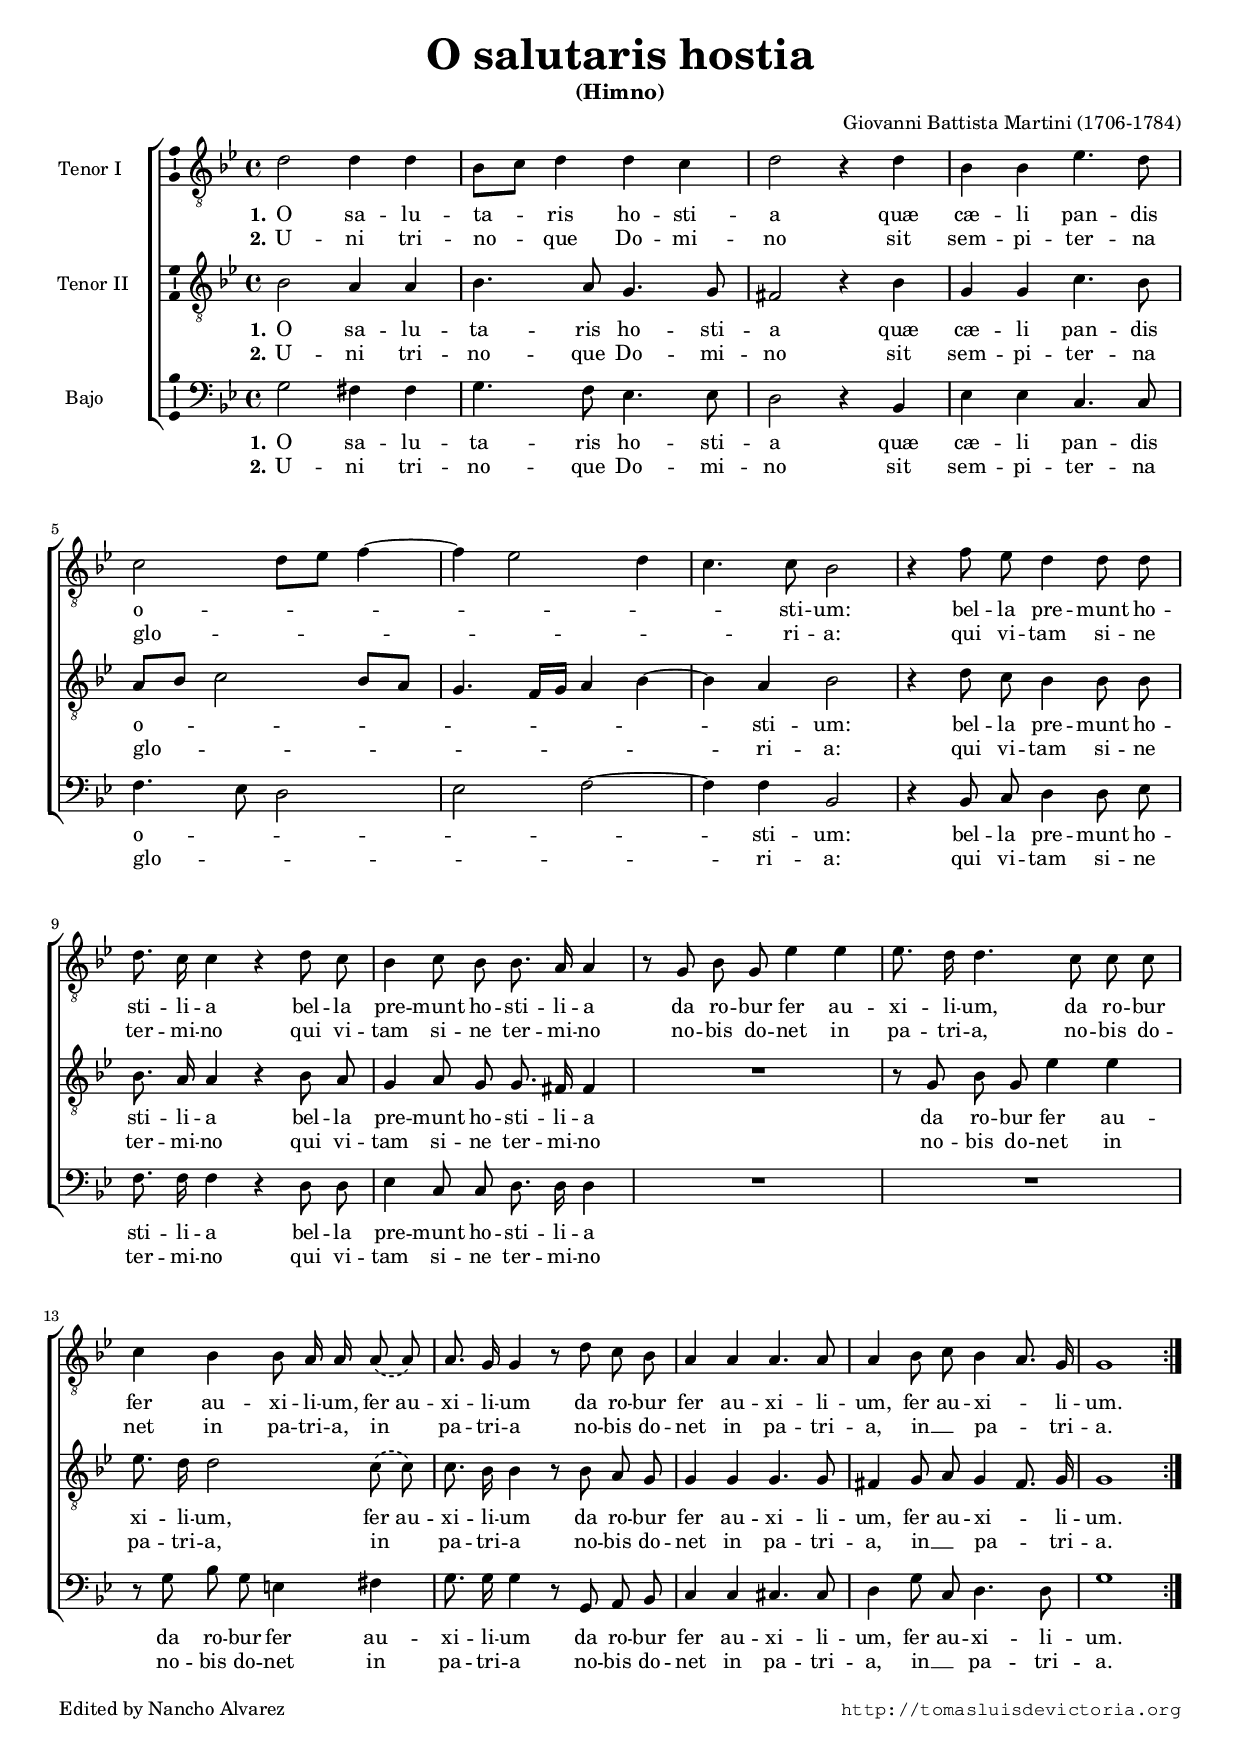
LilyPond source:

\version "2.18.0"

#(set-default-paper-size "a4")
#(set-global-staff-size 16.5)
#(ly:set-option 'point-and-click #f)
%mobile -s17 -i2.0

italicas=\override LyricText.font-shape = #'italic
rectas=\override LyricText.font-shape = #'upright
ss=\once \set suggestAccidentals = ##t
mtempo={\tempo 4 = 76}
mtempob={\tempo 4 = 38}


htitle="O salutaris hostia"
hcomposer="Martini"

% tengo 2 fuentes con matices distintos. Los borro todos.

\header {
	title=\markup{\fontsize #3 "O salutaris hostia"}
	subtitle="(Himno)"
	%subsubtitle=\markup{\column{" "}}
	composer="Giovanni Battista Martini (1706-1784)"
        pdfauthor=\composer
	%opus="(-)"
	%poet=\markup{}
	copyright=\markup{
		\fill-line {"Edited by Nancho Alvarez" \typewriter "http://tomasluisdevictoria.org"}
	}
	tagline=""
}

global={\key bes \major \time 4/4 \skip 1*17 \bar ":|."
}

% seguramente el original tiene solo un bemol en la armadura y el mi bemol es accidental.

altus=\relative c'{
	%\override Score.MetronomeMark.X-offset = #11
        %\override Score.MetronomeMark.padding = #2
	%\tempo \markup{"(Andante sostenuto)"}
        d2 d4 d 
        bes8[ c] d4 d c
        d2 r4 d 
        bes bes ees4. d8
        c2 d8[ ees] f4 ~
        f4 ees2 d4
        c4. c8 bes2
        r4 f'8 ees d4 d8 d
        d8. c16 c4 r d8 c
        bes4 c8 bes bes8. a16 a4
        r8 g bes g ees'4 ees
        ees8. d16 d4. c8 c c
        \phrasingSlurDashed
        c4 bes bes8 a16 a a8\( a\)
        a8 .g16 g4 r8 d' c bes
        a4 a a4. a8
        a4 bes8 c bes4 a8. g16
        g1
}

tenor=\relative c'{
	bes2 a4 a
        bes4. a8 g4. g8
        fis2 r4 bes
        g g c4. bes8
        a8[ bes] c2 bes8[ a]
        g4. f16[ g] a4 bes ~
        bes a bes2
        r4 d8 c bes4 bes8 bes
        bes8. a16 a4 r4 bes8 a
        g4 a8 g g8. fis16 fis4
        R1
        r8 g bes g ees'4 ees
        \phrasingSlurDashed
        ees8. d16 d2 c8\( c\)
        c8. bes16 bes4 r8 bes8 a g
        g4 g g4. g8
        fis4 g8 a g4 fis8. g16
        g1
}

bassus=\relative c'{
	g2 fis4 fis
        g4. f8 ees4. ees8
        d2 r4 bes
        ees4 ees c4. c8
        f4. ees8 d2
        ees f ~
        f4 f bes,2
        r4 bes8 c d4 d8 ees
        f8. f16 f4 r4 d8 d
        ees4 c8 c d8. d16 d4
        R1*2
        r8 g bes g e4 fis
        g8. g16 g4 r8 g, a bes
        c4 c cis4. cis8
        d4 g8 c, d4. d8 
        g1 
}

textoaltus=\lyricmode{
\set stanza = "1."
O sa -- lu -- ta -- ris ho -- sti -- a
quæ cæ -- li pan -- dis o -- _ _ _ _ _ sti -- um:
bel -- la pre -- munt ho -- sti -- li -- a 
bel -- la pre -- munt ho -- sti -- li -- a 
da ro -- bur fer au -- xi -- li -- um,
da ro -- bur fer au -- xi -- li -- um,
fer au -- xi -- li -- um
da ro -- bur fer au -- xi -- li -- um,
fer au -- xi -- _ li -- um.
}

textotenor=\lyricmode{
\set stanza = "1."
O sa -- lu -- ta -- ris ho -- sti -- a
quæ cæ -- li pan -- dis o -- _ _ _ _ _ _ sti -- um:
bel -- la pre -- munt ho -- sti -- li -- a 
bel -- la pre -- munt ho -- sti -- li -- a 
da ro -- bur fer au -- xi -- li -- um,
fer au -- xi -- li -- um
da ro -- bur fer au -- xi -- li -- um,
fer au -- xi -- _ li -- um.
}

textobassus=\lyricmode{
\set stanza = "1."
O sa -- lu -- ta -- ris ho -- sti -- a
quæ cæ -- li pan -- dis o -- _ _ _ _ sti -- um:
bel -- la pre -- munt ho -- sti -- li -- a 
bel -- la pre -- munt ho -- sti -- li -- a 
da ro -- bur fer au -- xi -- li -- um
da ro -- bur fer au -- xi -- li -- um,
fer au -- xi -- li -- um.
}

textoaltusb=\lyricmode{
\set stanza = "2."
U -- ni tri -- no -- que Do -- mi -- no
sit sem -- pi -- ter -- na glo -- _ _ _ _ _ ri -- a:
qui vi -- tam si -- ne ter -- mi -- no
qui vi -- tam si -- ne ter -- mi -- no
no -- bis do -- net in pa -- tri -- a,
no -- bis do -- net in pa -- tri -- a,
in _ pa -- tri -- a
no -- bis do -- net in pa -- tri -- a,
in __ _ pa -- _ tri -- a.
}

textotenorb=\lyricmode{
\set stanza = "2."
U -- ni tri -- no -- que Do -- mi -- no
sit sem -- pi -- ter -- na glo -- _ _ _ _ _ _ ri -- a:
qui vi -- tam si -- ne ter -- mi -- no
qui vi -- tam si -- ne ter -- mi -- no
no -- bis do -- net in pa -- tri -- a,
in _ pa -- tri -- a
no -- bis do -- net in pa -- tri -- a,
in __ _ pa -- _ tri -- a.
}

textobassusb=\lyricmode{
\set stanza = "2."
U -- ni tri -- no -- que Do -- mi -- no
sit sem -- pi -- ter -- na glo -- _ _ _ _ ri -- a:
qui vi -- tam si -- ne ter -- mi -- no
qui vi -- tam si -- ne ter -- mi -- no
no -- bis do -- net in pa -- tri -- a
no -- bis do -- net in pa -- tri -- a,
in __ _ pa -- tri -- a.
}



\score {\transpose c' c'{
\new ChoirStaff<<


	\new Staff <<\global
	\new Voice="v2" {
		\set Staff.instrumentName="Tenor I  "
		\clef "G_8"
		\altus }
	\new Lyrics \lyricsto "v2" {\textoaltus }
        \new Lyrics \lyricsto "v2" {\textoaltusb }
	>>
	
	\new Staff <<\global
	\new Voice="v3" {
		\set Staff.instrumentName="Tenor II "
		\clef "G_8"
		\tenor }
	\new Lyrics \lyricsto "v3" {\textotenor }
        \new Lyrics \lyricsto "v3" {\textotenorb }
	>>

	\new Staff <<\global
	\new Voice="v4" {
		\set Staff.instrumentName="Bajo    "
		\clef "bass"
		\bassus }
	\new Lyrics \lyricsto "v4" {\textobassus }
        \new Lyrics \lyricsto "v4" {\textobassusb }
	>>
	
>>

	} % transpose

\layout{ 
	\context {\Lyrics 
		\override VerticalAxisGroup.staff-affinity = #UP
		\override VerticalAxisGroup.nonstaff-relatedstaff-spacing =
			#'((basic-distance . 0) (minimum-distance . 0) (padding . 1))
		%\override LyricText.font-size = #1.2
		\override LyricHyphen.minimum-distance = #0.5
	}
	\context {\Score 
		tempoHideNote = ##t
		\override BarNumber.padding = #2 
	}
	\context {\Voice 
		%melismaBusyProperties = #'()
		autoBeaming = ##f
	}
	\context {\Staff 
                %\RemoveEmptyStaves
                %\override VerticalAxisGroup.remove-first = ##t
		\override VerticalAxisGroup.staff-staff-spacing =
			#'((basic-distance . 11) (minimum-distance . 0) (padding . 1))
		\consists Ambitus_engraver 
		\override LigatureBracket.padding = #1
	}
}

%\midi { \mtempo }

}


\paper{
	evenHeaderMarkup=\markup  \fill-line { \fromproperty #'page:page-number-string \htitle \hcomposer }
	oddHeaderMarkup= \markup  \fill-line { \on-the-fly #not-first-page \hcomposer \on-the-fly #not-first-page \htitle \on-the-fly #not-first-page \fromproperty #'page:page-number-string }
	%system-count=20
	page-count = 1
	ragged-last-bottom = ##f
	indent=1.7\cm
	system-system-spacing =
	#'((basic-distance . 20) (minimum-distance . 0) (padding . 5))
	top-system-spacing = % header
	#'((basic-distance . 8) (minimum-distance . 0) (padding . 0))
	last-bottom-spacing = % footer
	#'((basic-distance . 15) (minimum-distance . 0) (padding . 0))

}
